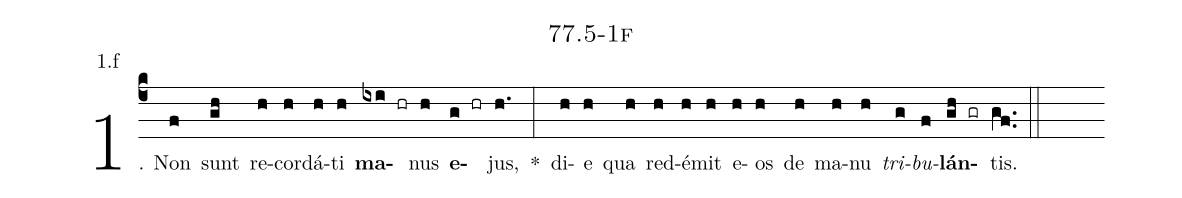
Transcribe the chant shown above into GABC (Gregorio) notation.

name: 77.5-1f;
annotation: 1.f;
%%
(c4)1. Non(f) sunt(gh) re(h)cor(h)dá(h)ti(h) <b>ma</b>(ixi hr)nus(h) <b>e</b>(g hr)jus,(h.) *(:) di(h)e(h) qua(h) red(h)é(h)mit(h) e(h)os(h) de(h) ma(h)nu(h) <i>tri</i>(g)<i>bu</i>(f)<b>lán</b>(gh gr)tis.(gf..) (::)


%E(h) u(h) o(g) u(f) a(gh) e.(gf..) (::)
